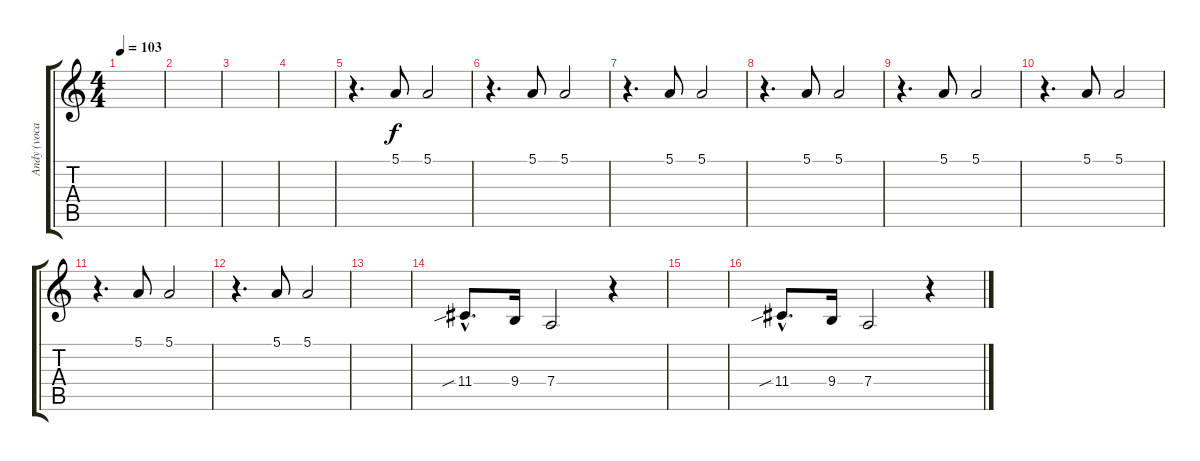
\track ("Andy (vocal 2)" "Andy (voca") {instrument lead6voice}
\staff {score tabs}
\tuning (E4 B3 G3 D3 A2 E2) {hide}
\ts (4 4)
\tempo 103
\clef g2
\ks c
|
|
|
|
r.4{d} 5.1.8 5.1.2 |
r.4{d} 5.1.8 5.1.2 |
r.4{d} 5.1.8 5.1.2 |
r.4{d} 5.1.8 5.1.2 |
r.4{d} 5.1.8 5.1.2 |
r.4{d} 5.1.8 5.1.2 |
r.4{d} 5.1.8 5.1.2 |
r.4{d} 5.1.8 5.1.2 |
|
11.4{sib hac}.8{d} 9.4.16 7.4.2 r.4 |
|
11.4{sib hac}.8{d} 9.4.16 7.4.2 r.4
